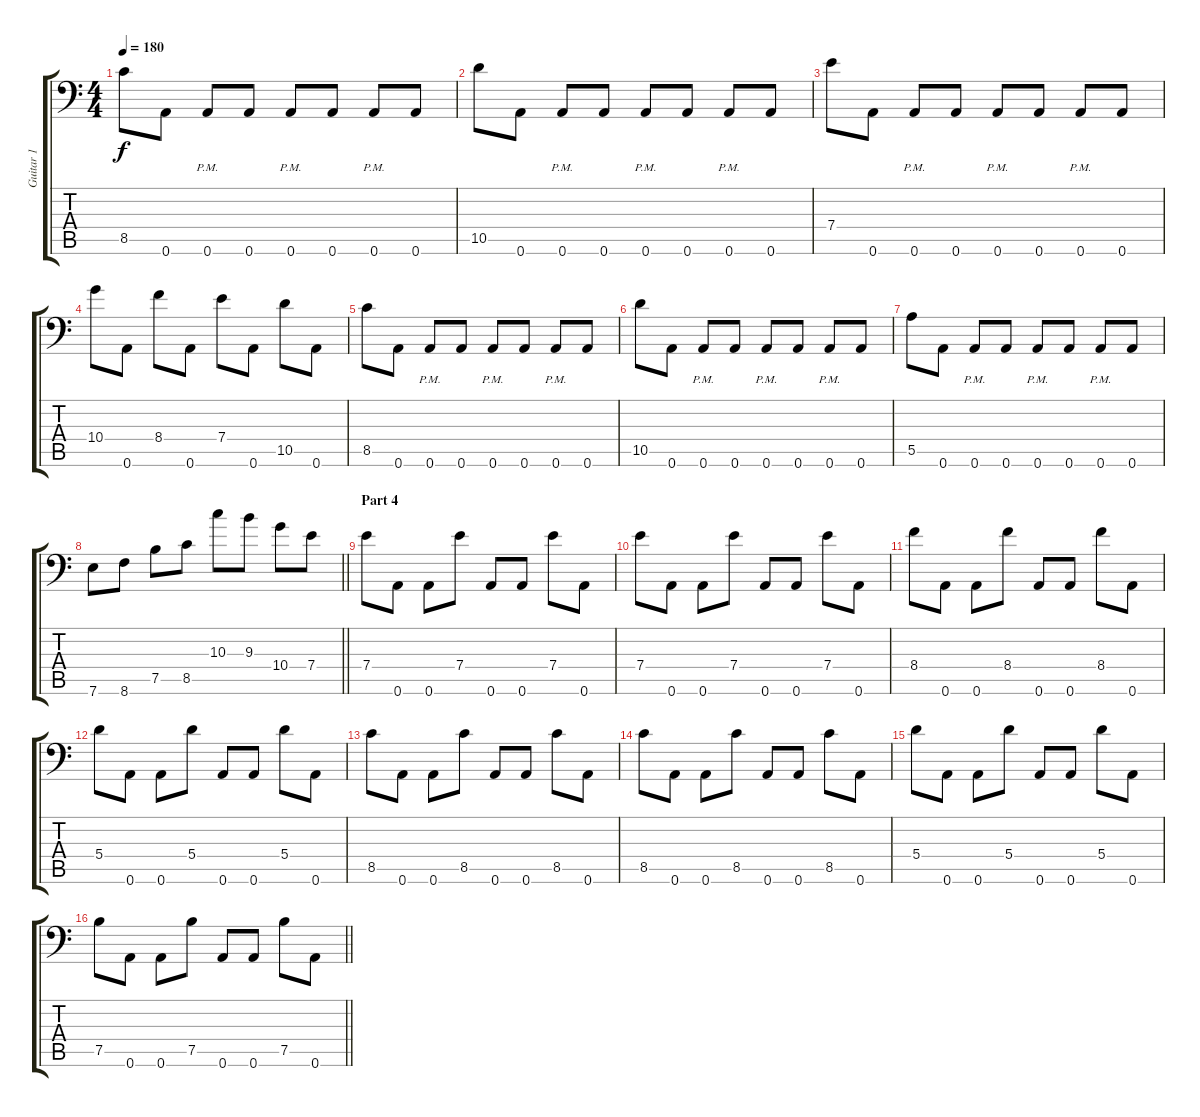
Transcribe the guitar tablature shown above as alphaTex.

\track ("Guitar 1" "Guitar 1") {instrument distortionguitar}
\staff {score tabs}
\tuning (B3 Gb3 D3 A2 E2 A1) {hide}
\ts (4 4)
\tempo 180
\clef f4
\ks c
8.5.8{dy f} 0.6.8 0.6{pm}.8 0.6.8 0.6{pm}.8 0.6.8 0.6{pm}.8 0.6.8 |
10.5.8 0.6.8 0.6{pm}.8 0.6.8 0.6{pm}.8 0.6.8 0.6{pm}.8 0.6.8 |
7.4.8 0.6.8 0.6{pm}.8 0.6.8 0.6{pm}.8 0.6.8 0.6{pm}.8 0.6.8 |
10.4.8 0.6.8 8.4.8 0.6.8 7.4.8 0.6.8 10.5.8 0.6.8 |
8.5.8 0.6.8 0.6{pm}.8 0.6.8 0.6{pm}.8 0.6.8 0.6{pm}.8 0.6.8 |
10.5.8 0.6.8 0.6{pm}.8 0.6.8 0.6{pm}.8 0.6.8 0.6{pm}.8 0.6.8 |
5.5.8 0.6.8 0.6{pm}.8 0.6.8 0.6{pm}.8 0.6.8 0.6{pm}.8 0.6.8 |
\barLineRight lightlight
7.6.8 8.6.8 7.5.8 8.5.8 10.3.8 9.3.8 10.4.8 7.4.8 |
\section ("" "Part 4")
7.4.8 0.6.8 0.6.8 7.4.8 0.6.8 0.6.8 7.4.8 0.6.8 |
7.4.8 0.6.8 0.6.8 7.4.8 0.6.8 0.6.8 7.4.8 0.6.8 |
8.4.8 0.6.8 0.6.8 8.4.8 0.6.8 0.6.8 8.4.8 0.6.8 |
5.4.8 0.6.8 0.6.8 5.4.8 0.6.8 0.6.8 5.4.8 0.6.8 |
8.5.8 0.6.8 0.6.8 8.5.8 0.6.8 0.6.8 8.5.8 0.6.8 |
8.5.8 0.6.8 0.6.8 8.5.8 0.6.8 0.6.8 8.5.8 0.6.8 |
5.4.8 0.6.8 0.6.8 5.4.8 0.6.8 0.6.8 5.4.8 0.6.8 |
\barLineRight lightlight
7.5.8 0.6.8 0.6.8 7.5.8 0.6.8 0.6.8 7.5.8 0.6.8
